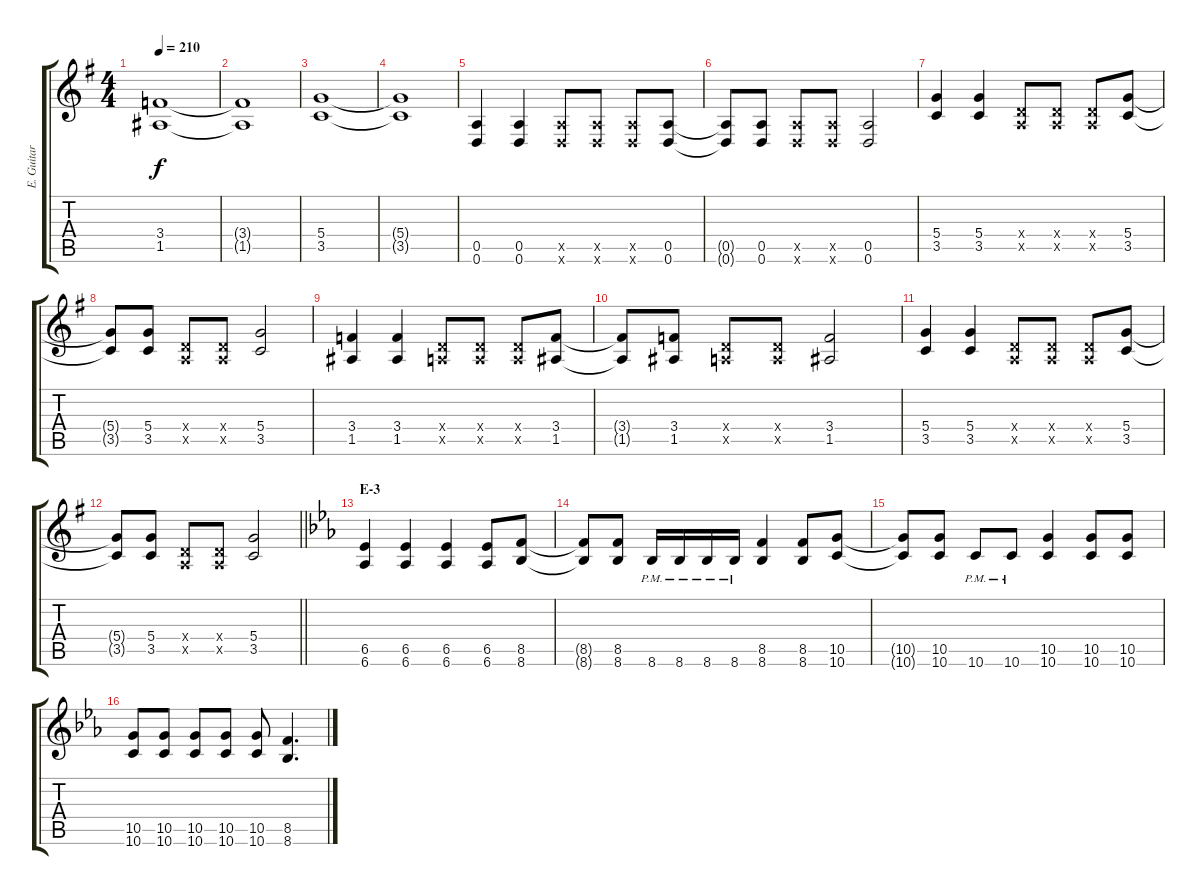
\track ("E. Guitar II" "E. Guitar ") {instrument overdrivenguitar}
\staff {score tabs}
\tuning (E4 B3 G3 D3 A2 D2) {hide}
\ts (4 4)
\tempo 210
\clef g2
\ks g
(3.4 1.5).1{dy f} |
(3.4{t} 1.5{t}).1 |
(5.4 3.5).1 |
(5.4{t} 3.5{t}).1 |
(0.5 0.6).4 (0.5 0.6).4 (0.5{x} 0.6{x}).8 (0.5{x} 0.6{x}).8 (0.5{x} 0.6{x}).8 (0.5 0.6).8 |
(0.5{t} 0.6{t}).8 (0.5 0.6).8 (0.5{x} 0.6{x}).8 (0.5{x} 0.6{x}).8 (0.5 0.6).2 |
(5.4 3.5).4 (5.4 3.5).4 (0.4{x} 0.5{x}).8 (0.4{x} 0.5{x}).8 (0.4{x} 0.5{x}).8 (5.4 3.5).8 |
(5.4{t} 3.5{t}).8 (5.4 3.5).8 (0.4{x} 0.5{x}).8 (0.4{x} 0.5{x}).8 (5.4 3.5).2 |
(3.4 1.5).4 (3.4 1.5).4 (0.4{x} 0.5{x}).8 (0.4{x} 0.5{x}).8 (0.4{x} 0.5{x}).8 (3.4 1.5).8 |
(3.4{t} 1.5{t}).8 (3.4 1.5).8 (0.4{x} 0.5{x}).8 (0.4{x} 0.5{x}).8 (3.4 1.5).2 |
(5.4 3.5).4 (5.4 3.5).4 (0.4{x} 0.5{x}).8 (0.4{x} 0.5{x}).8 (0.4{x} 0.5{x}).8 (5.4 3.5).8 |
\barLineRight lightlight
(5.4{t} 3.5{t}).8 (5.4 3.5).8 (0.4{x} 0.5{x}).8 (0.4{x} 0.5{x}).8 (5.4 3.5).2 |
\section ("" "E-3")
\ks eb
(6.5 6.6).4 (6.5 6.6).4 (6.5 6.6).4 (6.5 6.6).8 (8.5 8.6).8 |
(8.5{t} 8.6{t}).8 (8.5 8.6).8 8.6{pm}.16 8.6{pm}.16 8.6{pm}.16 8.6{pm}.16 (8.5 8.6).4 (8.5 8.6).8 (10.5 10.6).8 |
(10.5{t} 10.6{t}).8 (10.5 10.6).8 10.6{pm}.8 10.6{pm}.8 (10.5 10.6).4 (10.5 10.6).8 (10.5 10.6).8 |
(10.5 10.6).8 (10.5 10.6).8 (10.5 10.6).8 (10.5 10.6).8 (10.5 10.6).8 (8.5 8.6).4{d}
